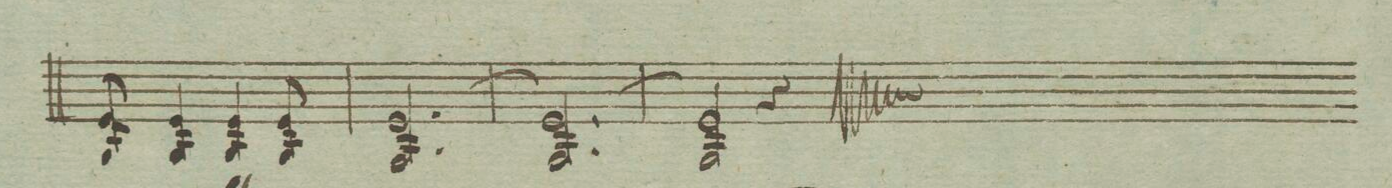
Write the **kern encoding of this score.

**kern	**dynam
*I"Violino. 1mo	*
*clefG2	*
*k[b-e-a-]	*
*met(c|)	*
*M3/4	*
8G/ 8e-/	.
4G/ 4e-/	.
4G/ 4e-/	.
8G/ 8e-/	.
=117	=117
2.G/ [2.e-/	.
=118	=118
2.G/ 2.e-/_	.
=119	=119
2G/ 2e-/]	.
4r	.
=||120	=||120
*clefG2	*
*k[]	*
*M2/2	*
*met(c|)	*
*-	*-
